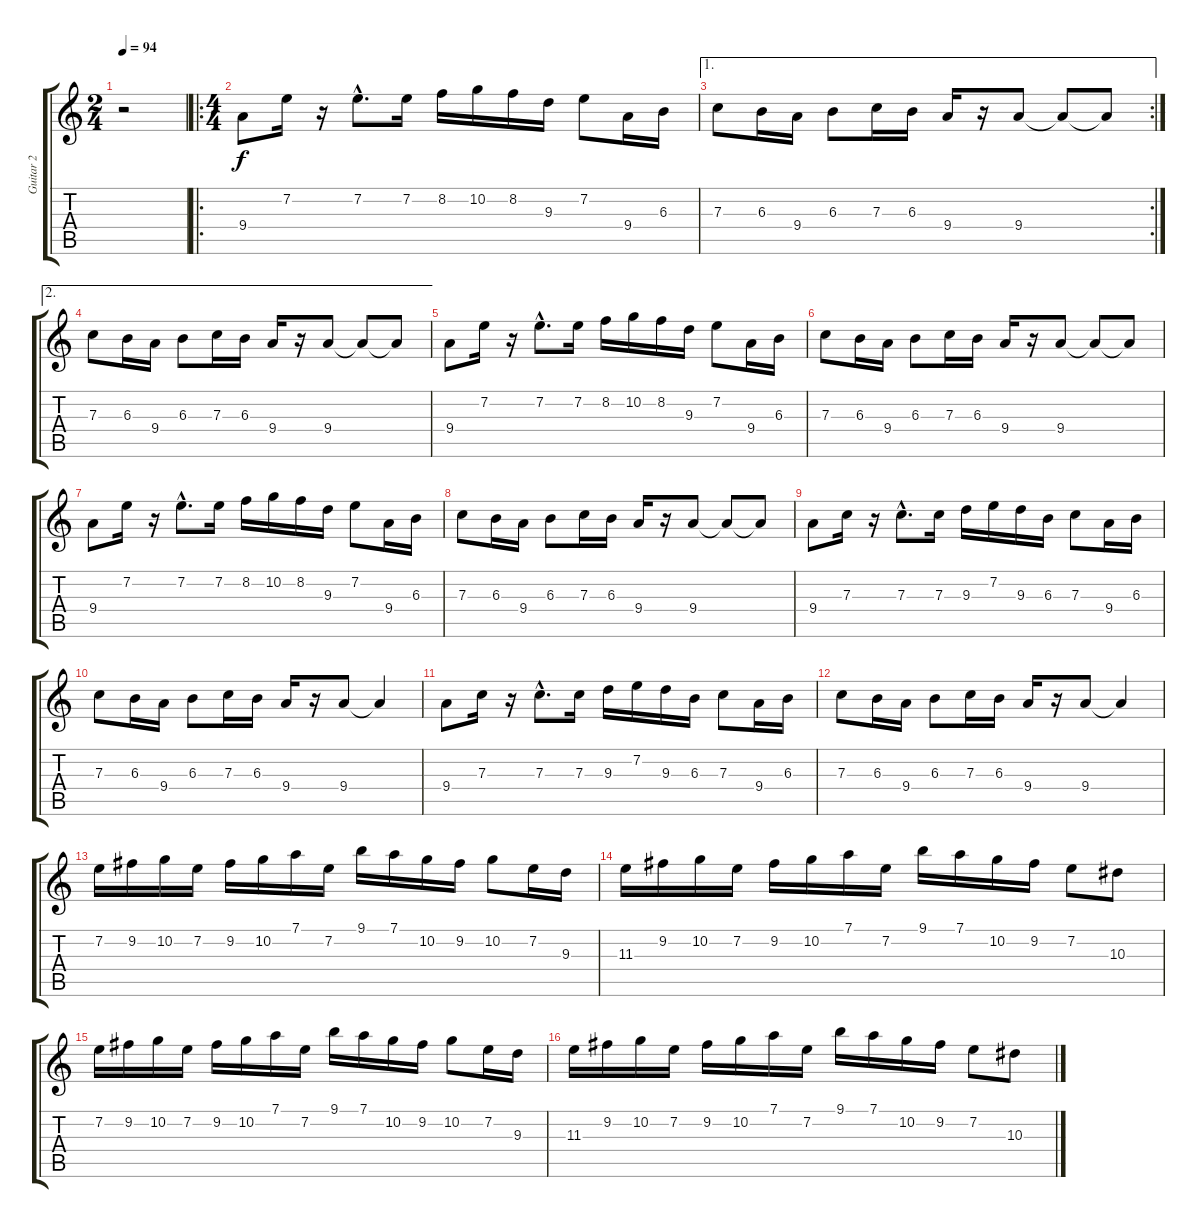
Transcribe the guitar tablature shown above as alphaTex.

\track ("Guitar 2" "Guitar 2") {instrument distortionguitar}
\staff {score tabs}
\tuning (D4 A3 F3 C3 G2 D2) {hide}
\ts (2 4)
\tempo 94
\clef g2
\ks c
r.2{dy f instrument distortionguitar} |
\ro
\ts (4 4)
9.4.8 7.2.16 r.16 7.2{hac}.8{d} 7.2.16 8.2.16 10.2.16 8.2.16 9.3.16 7.2.8 9.4.16 6.3.16 |
\ae 1
\rc 2
7.3.8 6.3.16 9.4.16 6.3.8 7.3.16 6.3.16 9.4.16 r.16 9.4.8 9.4{t}.8 9.4{t}.8 |
\ae 2
7.3.8 6.3.16 9.4.16 6.3.8 7.3.16 6.3.16 9.4.16 r.16 9.4.8 9.4{t}.8 9.4{t}.8 |
9.4.8 7.2.16 r.16 7.2{hac}.8{d} 7.2.16 8.2.16 10.2.16 8.2.16 9.3.16 7.2.8 9.4.16 6.3.16 |
7.3.8 6.3.16 9.4.16 6.3.8 7.3.16 6.3.16 9.4.16 r.16 9.4.8 9.4{t}.8 9.4{t}.8 |
9.4.8 7.2.16 r.16 7.2{hac}.8{d} 7.2.16 8.2.16 10.2.16 8.2.16 9.3.16 7.2.8 9.4.16 6.3.16 |
7.3.8 6.3.16 9.4.16 6.3.8 7.3.16 6.3.16 9.4.16 r.16 9.4.8 9.4{t}.8 9.4{t}.8 |
9.4.8 7.3.16 r.16 7.3{hac}.8{d} 7.3.16 9.3.16 7.2.16 9.3.16 6.3.16 7.3.8 9.4.16 6.3.16 |
7.3.8 6.3.16 9.4.16 6.3.8 7.3.16 6.3.16 9.4.16 r.16 9.4.8 9.4{t}.4 |
9.4.8 7.3.16 r.16 7.3{hac}.8{d} 7.3.16 9.3.16 7.2.16 9.3.16 6.3.16 7.3.8 9.4.16 6.3.16 |
7.3.8 6.3.16 9.4.16 6.3.8 7.3.16 6.3.16 9.4.16 r.16 9.4.8 9.4{t}.4 |
7.2.16 9.2.16 10.2.16 7.2.16 9.2.16 10.2.16 7.1.16 7.2.16 9.1.16 7.1.16 10.2.16 9.2.16 10.2.8 7.2.16 9.3.16 |
11.3.16 9.2.16 10.2.16 7.2.16 9.2.16 10.2.16 7.1.16 7.2.16 9.1.16 7.1.16 10.2.16 9.2.16 7.2.8 10.3.8 |
7.2.16 9.2.16 10.2.16 7.2.16 9.2.16 10.2.16 7.1.16 7.2.16 9.1.16 7.1.16 10.2.16 9.2.16 10.2.8 7.2.16 9.3.16 |
11.3.16 9.2.16 10.2.16 7.2.16 9.2.16 10.2.16 7.1.16 7.2.16 9.1.16 7.1.16 10.2.16 9.2.16 7.2.8 10.3.8
